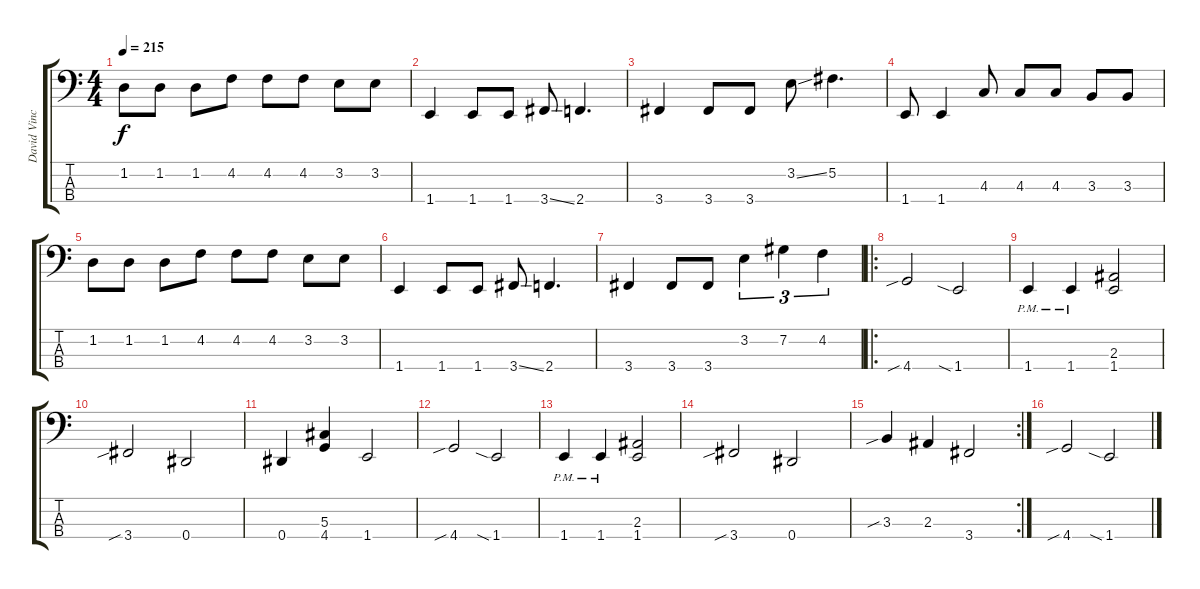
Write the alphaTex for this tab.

\track ("David Vincent" "David Vinc") {instrument electricbassfinger}
\staff {score tabs}
\tuning (Gb2 Db2 Ab1 Eb1) {hide}
\ts (4 4)
\tempo 215
\clef f4
\ks c
1.2.8{dy f} 1.2.8 1.2.8 4.2.8 4.2.8 4.2.8 3.2.8 3.2.8 |
1.4.4 1.4.8 1.4.8 3.4{ss}.8 2.4.4{d} |
3.4.4 3.4.8 3.4.8 3.2{ss}.8 5.2.4{d} |
1.4.8 1.4.4 4.3.8 4.3.8 4.3.8 3.3.8 3.3.8 |
1.2.8 1.2.8 1.2.8 4.2.8 4.2.8 4.2.8 3.2.8 3.2.8 |
1.4.4 1.4.8 1.4.8 3.4{ss}.8 2.4.4{d} |
3.4.4 3.4.8 3.4.8 3.2.4{tu (3 2)} 7.2.4{tu (3 2)} 4.2.4{tu (3 2)} |
\ro
4.4{sib}.2 1.4{sia}.2 |
1.4{pm}.4 1.4{pm}.4 (2.3 1.4).2 |
3.4{sib}.2 0.4.2 |
0.4.4 (5.3 4.4).4 1.4.2 |
4.4{sib}.2 1.4{sia}.2 |
1.4{pm}.4 1.4{pm}.4 (2.3 1.4).2 |
3.4{sib}.2 0.4.2 |
\rc 2
3.3{sib}.4 2.3.4 3.4.2 |
4.4{sib}.2 1.4{sia}.2
